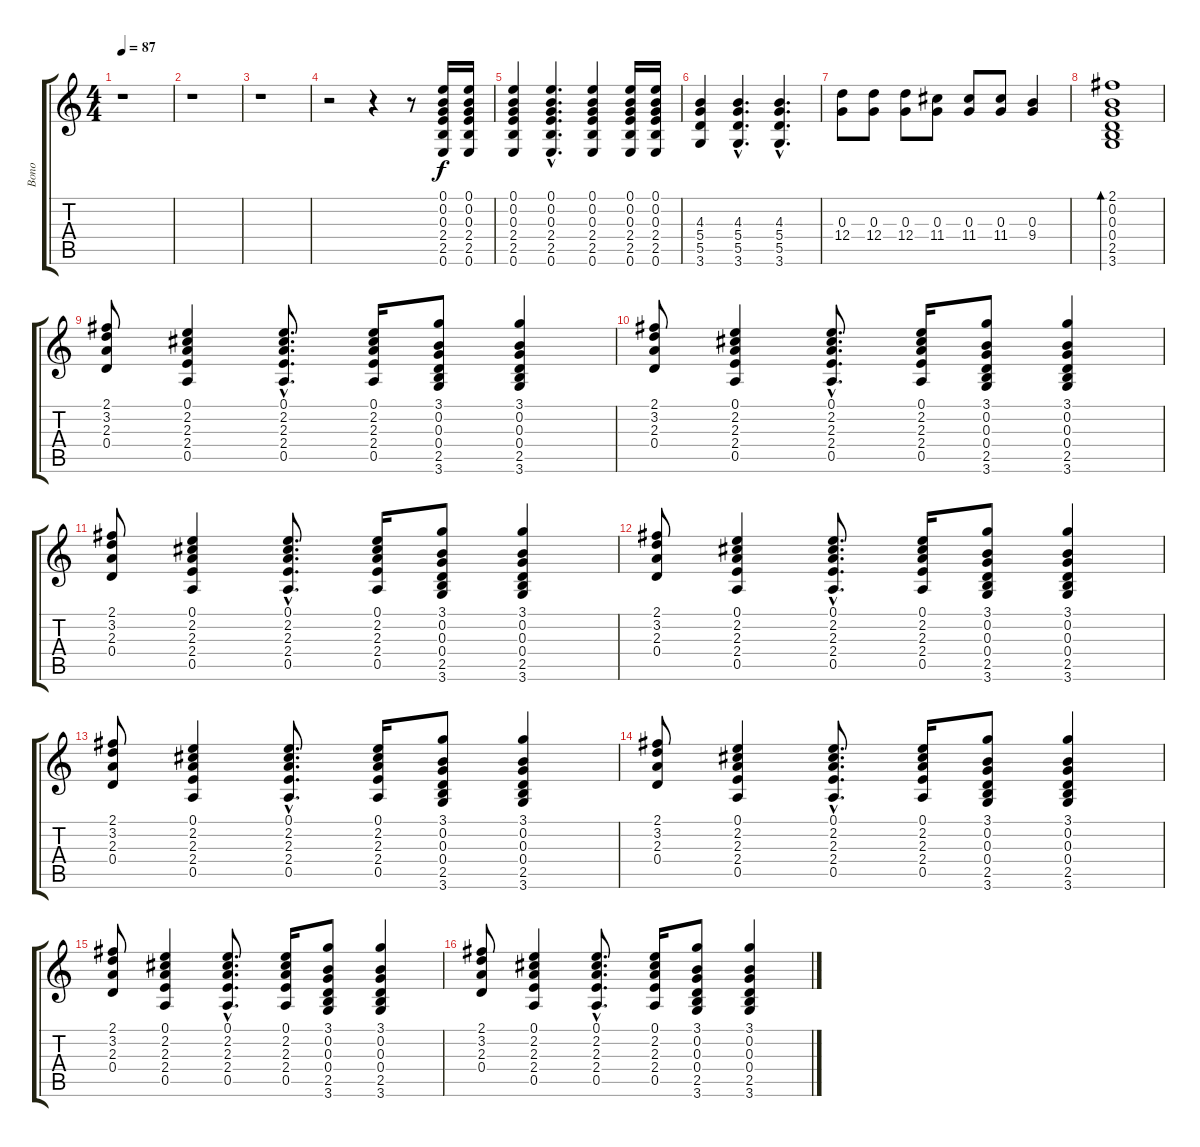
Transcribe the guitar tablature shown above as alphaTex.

\track ("Bono" "Bono") {instrument acousticguitarsteel}
\staff {score tabs}
\tuning (E4 B3 G3 D3 A2 E2) {hide}
\ts (4 4)
\tempo 87
\clef g2
\ks c
r.1{dy f instrument acousticguitarsteel} |
r.1 |
r.1 |
r.2 r.4 r.8 (0.1 0.2 0.3 2.4 2.5 0.6).16 (0.1 0.2 0.3 2.4 2.5 0.6).16 |
(0.1 0.2 0.3 2.4 2.5 0.6).4 (0.1{hac} 0.2{hac} 0.3{hac} 2.4{hac} 2.5{hac} 0.6{hac}).4{d} (0.1 0.2 0.3 2.4 2.5 0.6).4 (0.1 0.2 0.3 2.4 2.5 0.6).16 (0.1 0.2 0.3 2.4 2.5 0.6).16 |
(4.3 5.4 5.5 3.6).4 (4.3{hac} 5.4{hac} 5.5{hac} 3.6{hac}).4{d} (4.3{hac} 5.4{hac} 5.5{hac} 3.6{hac}).4{d} |
(0.3 12.4).8 (0.3 12.4).8 (0.3 12.4).8 (0.3 11.4).8 (0.3 11.4).8 (0.3 11.4).8 (0.3 9.4).4 |
(2.1 0.2 0.3 0.4 2.5 3.6).1{bd 240} |
(2.1 3.2 2.3 0.4).8 (0.1 2.2 2.3 2.4 0.5).4 (0.1{hac} 2.2{hac} 2.3{hac} 2.4{hac} 0.5{hac}).8{d} (0.1 2.2 2.3 2.4 0.5).16 (3.1 0.2 0.3 0.4 2.5 3.6).8 (3.1 0.2 0.3 0.4 2.5 3.6).4 |
(2.1 3.2 2.3 0.4).8 (0.1 2.2 2.3 2.4 0.5).4 (0.1{hac} 2.2{hac} 2.3{hac} 2.4{hac} 0.5{hac}).8{d} (0.1 2.2 2.3 2.4 0.5).16 (3.1 0.2 0.3 0.4 2.5 3.6).8 (3.1 0.2 0.3 0.4 2.5 3.6).4 |
(2.1 3.2 2.3 0.4).8 (0.1 2.2 2.3 2.4 0.5).4 (0.1{hac} 2.2{hac} 2.3{hac} 2.4{hac} 0.5{hac}).8{d} (0.1 2.2 2.3 2.4 0.5).16 (3.1 0.2 0.3 0.4 2.5 3.6).8 (3.1 0.2 0.3 0.4 2.5 3.6).4 |
(2.1 3.2 2.3 0.4).8 (0.1 2.2 2.3 2.4 0.5).4 (0.1{hac} 2.2{hac} 2.3{hac} 2.4{hac} 0.5{hac}).8{d} (0.1 2.2 2.3 2.4 0.5).16 (3.1 0.2 0.3 0.4 2.5 3.6).8 (3.1 0.2 0.3 0.4 2.5 3.6).4 |
(2.1 3.2 2.3 0.4).8 (0.1 2.2 2.3 2.4 0.5).4 (0.1{hac} 2.2{hac} 2.3{hac} 2.4{hac} 0.5{hac}).8{d} (0.1 2.2 2.3 2.4 0.5).16 (3.1 0.2 0.3 0.4 2.5 3.6).8 (3.1 0.2 0.3 0.4 2.5 3.6).4 |
(2.1 3.2 2.3 0.4).8 (0.1 2.2 2.3 2.4 0.5).4 (0.1{hac} 2.2{hac} 2.3{hac} 2.4{hac} 0.5{hac}).8{d} (0.1 2.2 2.3 2.4 0.5).16 (3.1 0.2 0.3 0.4 2.5 3.6).8 (3.1 0.2 0.3 0.4 2.5 3.6).4 |
(2.1 3.2 2.3 0.4).8 (0.1 2.2 2.3 2.4 0.5).4 (0.1{hac} 2.2{hac} 2.3{hac} 2.4{hac} 0.5{hac}).8{d} (0.1 2.2 2.3 2.4 0.5).16 (3.1 0.2 0.3 0.4 2.5 3.6).8 (3.1 0.2 0.3 0.4 2.5 3.6).4 |
(2.1 3.2 2.3 0.4).8 (0.1 2.2 2.3 2.4 0.5).4 (0.1{hac} 2.2{hac} 2.3{hac} 2.4{hac} 0.5{hac}).8{d} (0.1 2.2 2.3 2.4 0.5).16 (3.1 0.2 0.3 0.4 2.5 3.6).8 (3.1 0.2 0.3 0.4 2.5 3.6).4
